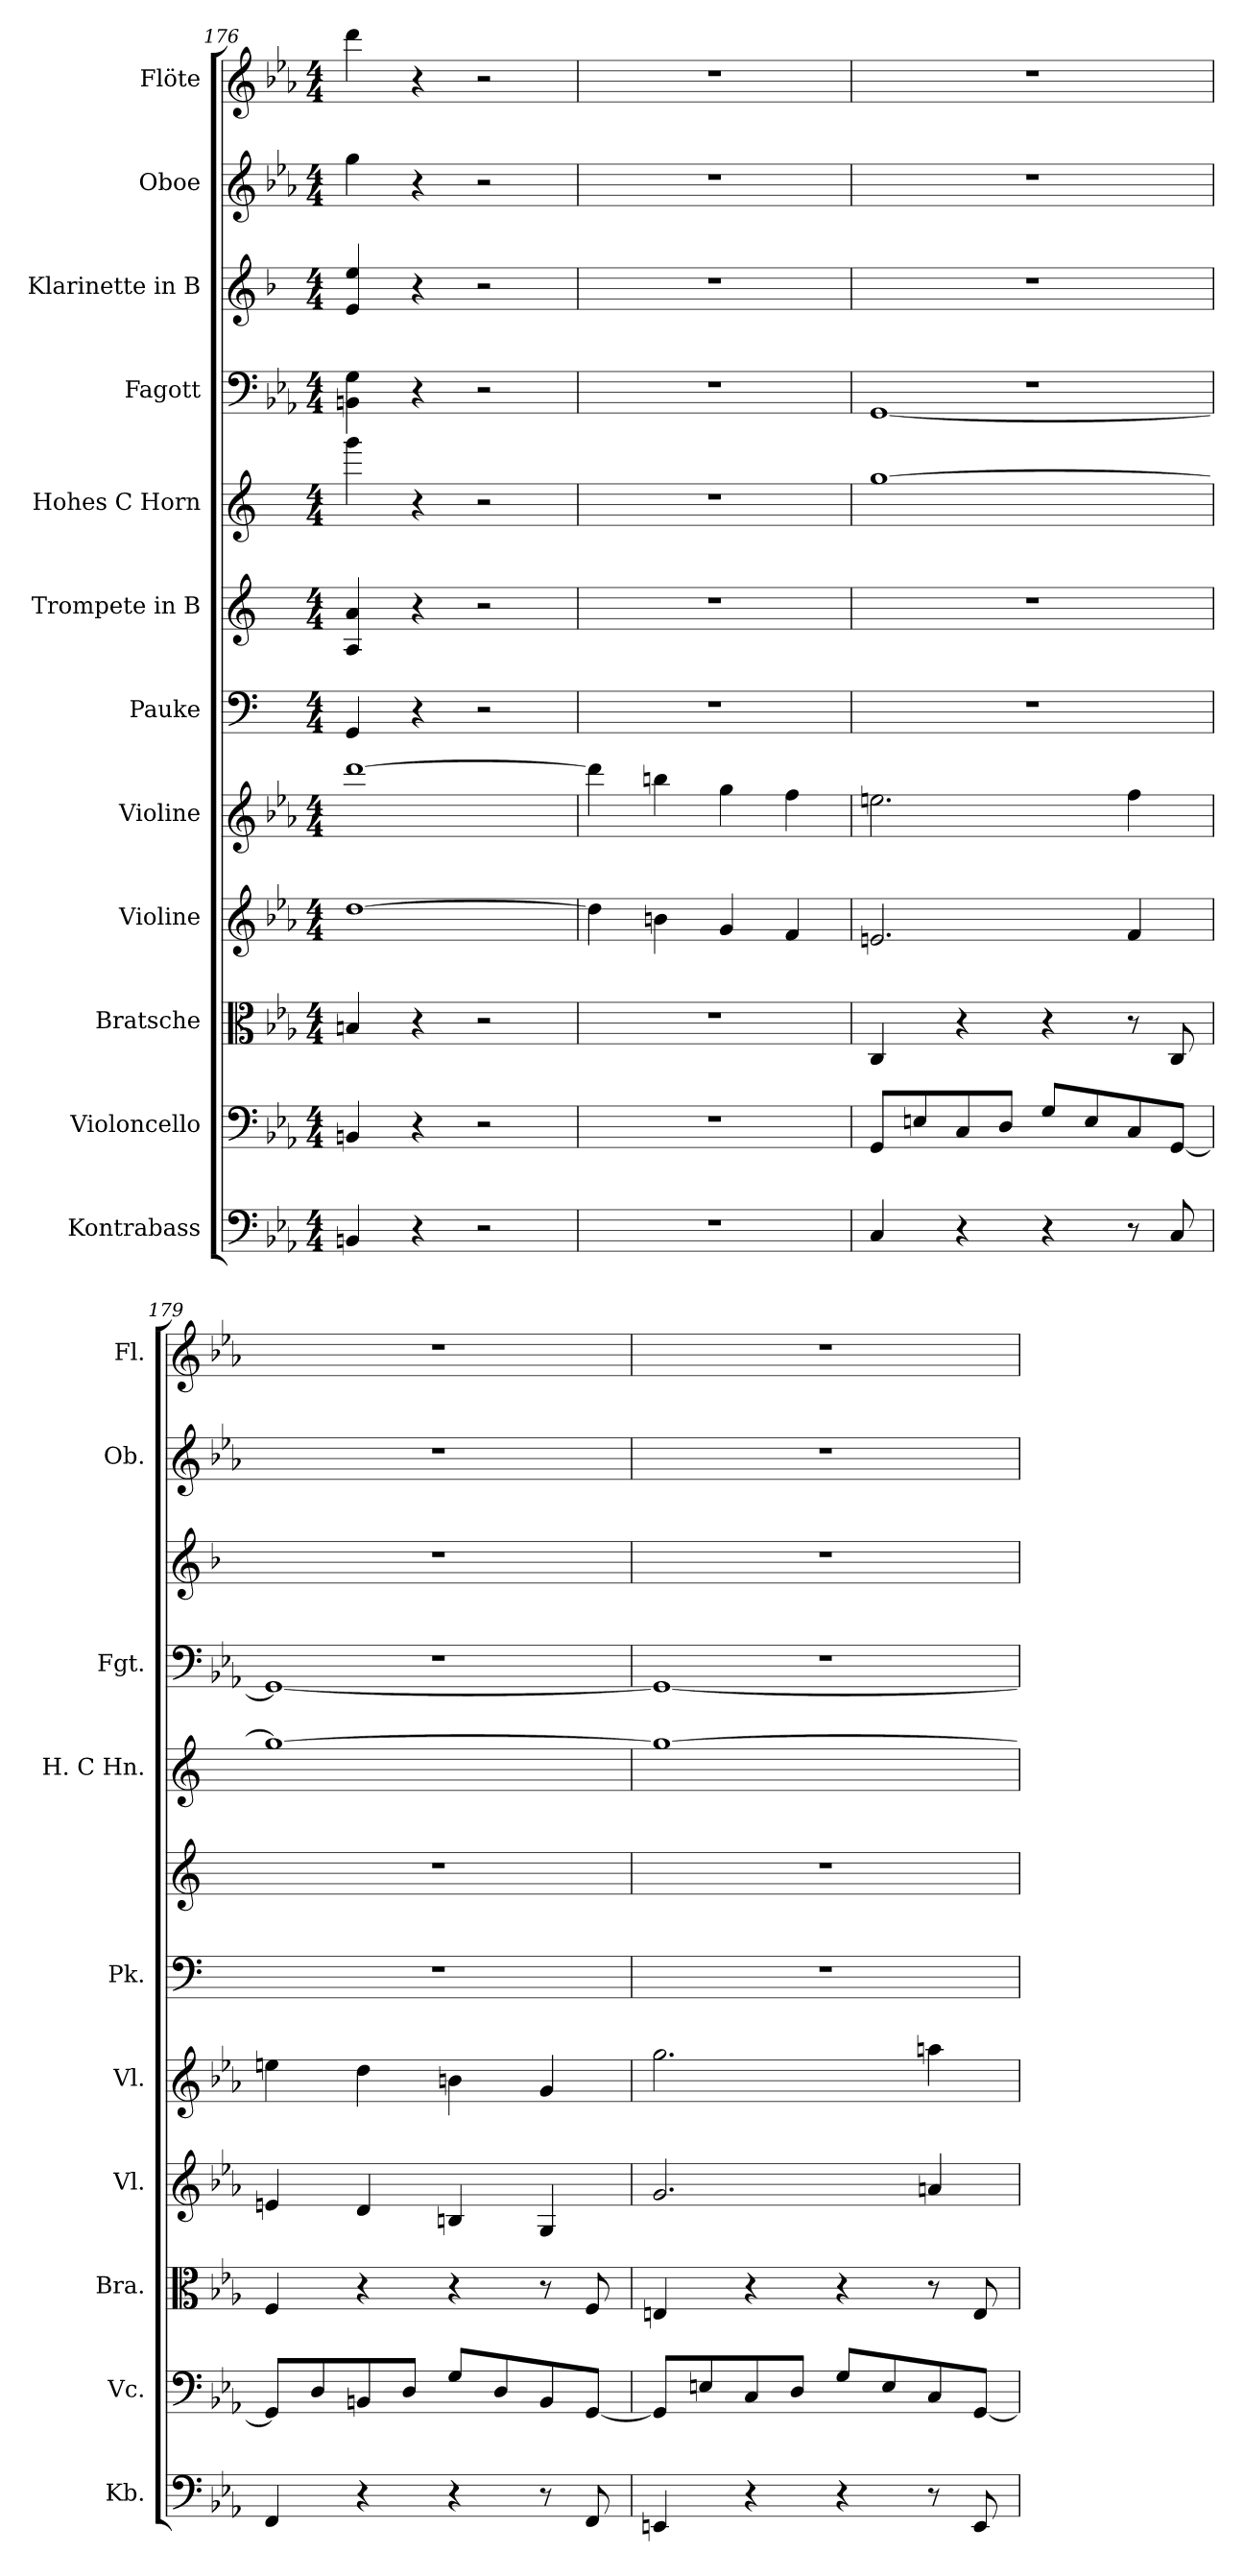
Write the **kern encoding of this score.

**kern	**kern	**kern	**kern	**kern	**kern	**kern	**kern	**kern	**kern	**kern	**kern
*part12	*part11	*part10	*part9	*part8	*part7	*part6	*part5	*part4	*part3	*part2	*part1
*staff12	*staff11	*staff10	*staff9	*staff8	*staff7	*staff6	*staff5	*staff4	*staff3	*staff2	*staff1
*I"Kontrabass	*I"Violoncello	*I"Bratsche	*I"Violine	*I"Violine	*I"Pauke	*I"Trompete in B	*I"Hohes C Horn	*I"Fagott	*I"Klarinette in B	*I"Oboe	*I"Flöte
*I'Kb.	*I'Vc.	*I'Bra.	*I'Vl.	*I'Vl.	*I'Pk.	*	*I'H. C Hn.	*I'Fgt.	*	*I'Ob.	*I'Fl.
*clefF4	*clefF4	*clefC3	*clefG2	*clefG2	*clefF4	*clefG2	*clefG2	*clefF4	*clefG2	*clefG2	*clefG2
*ITrd7c12	*	*	*	*	*	*ITrd1c2	*ITrd7c12	*	*ITrd1c2	*	*
*k[b-e-a-]	*k[b-e-a-]	*k[b-e-a-]	*k[b-e-a-]	*k[b-e-a-]	*k[]	*k[b-e-]	*k[]	*k[b-e-a-]	*k[b-e-a-]	*k[b-e-a-]	*k[b-e-a-]
*M4/4	*M4/4	*M4/4	*M4/4	*M4/4	*M4/4	*M4/4	*M4/4	*M4/4	*M4/4	*M4/4	*M4/4
=176	=176	=176	=176	=176	=176	=176	=176	=176	=176	=176	=176
4BBBn/	4BBn/	4Bn/	[1dd	[1ddd	4GG/	4G/ 4g/	4gg\	4BBn\ 4G\	4d/ 4dd/	4gg\	4ddd\
4r	4r	4r	.	.	4r	4r	4r	4r	4r	4r	4r
2r	2r	2r	.	.	2r	2r	2r	2r	2r	2r	2r
=177	=177	=177	=177	=177	=177	=177	=177	=177	=177	=177	=177
1r	1r	1r	4dd\]	4ddd\]	1r	1r	1r	1r	1r	1r	1r
.	.	.	4bn\	4bbn\	.	.	.	.	.	.	.
.	.	.	4g/	4gg\	.	.	.	.	.	.	.
.	.	.	4f/	4ff\	.	.	.	.	.	.	.
=178	=178	=178	=178	=178	=178	=178	=178	=178	=178	=178	=178
*	*	*	*	*	*	*	*	*^	*	*	*
4CC/	8GG/L	4C/	2.en/	2.een\	1r	1r	[1g	1r	[1GG	1r	1r	1r
.	8En/	.	.	.	.	.	.	.	.	.	.	.
4r	8C/	4r	.	.	.	.	.	.	.	.	.	.
.	8D/J	.	.	.	.	.	.	.	.	.	.	.
4r	8G/L	4r	.	.	.	.	.	.	.	.	.	.
.	8E/	.	.	.	.	.	.	.	.	.	.	.
8r	8C/	8r	4f/	4ff\	.	.	.	.	.	.	.	.
8CC/	[8GG/J	8C/	.	.	.	.	.	.	.	.	.	.
=179	=179	=179	=179	=179	=179	=179	=179	=179	=179	=179	=179	=179
4FFF/	8GG/L]	4F/	4en/	4een\	1r	1r	1g_	1r	1GG_	1r	1r	1r
.	8D/	.	.	.	.	.	.	.	.	.	.	.
4r	8BBn/	4r	4d/	4dd\	.	.	.	.	.	.	.	.
.	8D/J	.	.	.	.	.	.	.	.	.	.	.
4r	8G/L	4r	4Bn/	4bn\	.	.	.	.	.	.	.	.
.	8D/	.	.	.	.	.	.	.	.	.	.	.
8r	8BB/	8r	4G/	4g/	.	.	.	.	.	.	.	.
8FFF/	[8GG/J	8F/	.	.	.	.	.	.	.	.	.	.
=180	=180	=180	=180	=180	=180	=180	=180	=180	=180	=180	=180	=180
4EEEn/	8GG/L]	4En/	2.g/	2.gg\	1r	1r	1g_	1r	1GG_	1r	1r	1r
.	8En/	.	.	.	.	.	.	.	.	.	.	.
4r	8C/	4r	.	.	.	.	.	.	.	.	.	.
.	8D/J	.	.	.	.	.	.	.	.	.	.	.
4r	8G/L	4r	.	.	.	.	.	.	.	.	.	.
.	8E/	.	.	.	.	.	.	.	.	.	.	.
8r	8C/	8r	4an/	4aan\	.	.	.	.	.	.	.	.
8EEE/	[8GG/J	8E/	.	.	.	.	.	.	.	.	.	.
*	*	*	*	*	*	*	*	*v	*v	*	*	*
=	=	=	=	=	=	=	=	=	=	=	=
*-	*-	*-	*-	*-	*-	*-	*-	*-	*-	*-	*-
